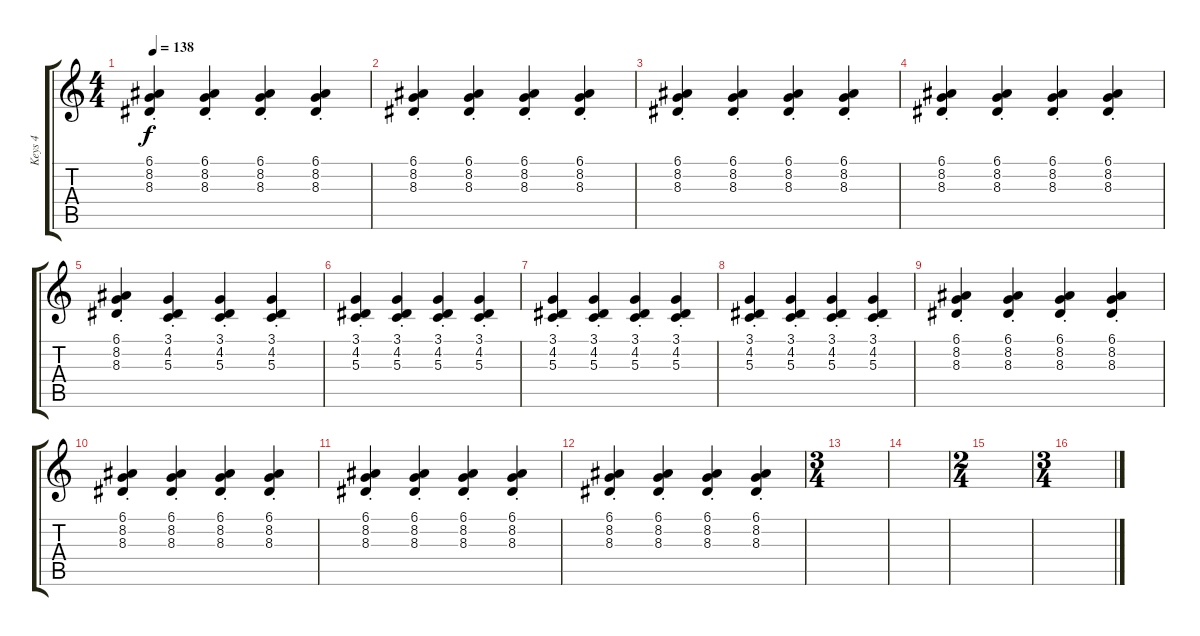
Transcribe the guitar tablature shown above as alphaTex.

\track ("Keys 4" "Keys 4") {instrument stringensemble1}
\staff {score tabs}
\tuning (E4 B3 G3 D3 A2 E2) {hide}
\ts (4 4)
\tempo 138
\clef g2
\ks c
(6.1{st} 8.2{st} 8.3{st}).4{dy f} (6.1{st} 8.2{st} 8.3{st}).4 (6.1{st} 8.2{st} 8.3{st}).4 (6.1{st} 8.2{st} 8.3{st}).4 |
(6.1{st} 8.2{st} 8.3{st}).4 (6.1{st} 8.2{st} 8.3{st}).4 (6.1{st} 8.2{st} 8.3{st}).4 (6.1{st} 8.2{st} 8.3{st}).4 |
(6.1{st} 8.2{st} 8.3{st}).4 (6.1{st} 8.2{st} 8.3{st}).4 (6.1{st} 8.2{st} 8.3{st}).4 (6.1{st} 8.2{st} 8.3{st}).4 |
(6.1{st} 8.2{st} 8.3{st}).4 (6.1{st} 8.2{st} 8.3{st}).4 (6.1{st} 8.2{st} 8.3{st}).4 (6.1{st} 8.2{st} 8.3{st}).4 |
(6.1{st} 8.2{st} 8.3{st}).4 (3.1{st} 4.2{st} 5.3{st}).4 (3.1{st} 4.2{st} 5.3{st}).4 (3.1{st} 4.2{st} 5.3{st}).4 |
(3.1{st} 4.2{st} 5.3{st}).4 (3.1{st} 4.2{st} 5.3{st}).4 (3.1{st} 4.2{st} 5.3{st}).4 (3.1{st} 4.2{st} 5.3{st}).4 |
(3.1{st} 4.2{st} 5.3{st}).4 (3.1{st} 4.2{st} 5.3{st}).4 (3.1{st} 4.2{st} 5.3{st}).4 (3.1{st} 4.2{st} 5.3{st}).4 |
(3.1{st} 4.2{st} 5.3{st}).4 (3.1{st} 4.2{st} 5.3{st}).4 (3.1{st} 4.2{st} 5.3{st}).4 (3.1{st} 4.2{st} 5.3{st}).4 |
(6.1{st} 8.2{st} 8.3{st}).4 (6.1{st} 8.2{st} 8.3{st}).4 (6.1{st} 8.2{st} 8.3{st}).4 (6.1{st} 8.2{st} 8.3{st}).4 |
(6.1{st} 8.2{st} 8.3{st}).4 (6.1{st} 8.2{st} 8.3{st}).4 (6.1{st} 8.2{st} 8.3{st}).4 (6.1{st} 8.2{st} 8.3{st}).4 |
(6.1{st} 8.2{st} 8.3{st}).4 (6.1{st} 8.2{st} 8.3{st}).4 (6.1{st} 8.2{st} 8.3{st}).4 (6.1{st} 8.2{st} 8.3{st}).4 |
(6.1{st} 8.2{st} 8.3{st}).4 (6.1{st} 8.2{st} 8.3{st}).4 (6.1{st} 8.2{st} 8.3{st}).4 (6.1{st} 8.2{st} 8.3{st}).4 |
\ts (3 4)
|
|
\ts (2 4)
|
\ts (3 4)
